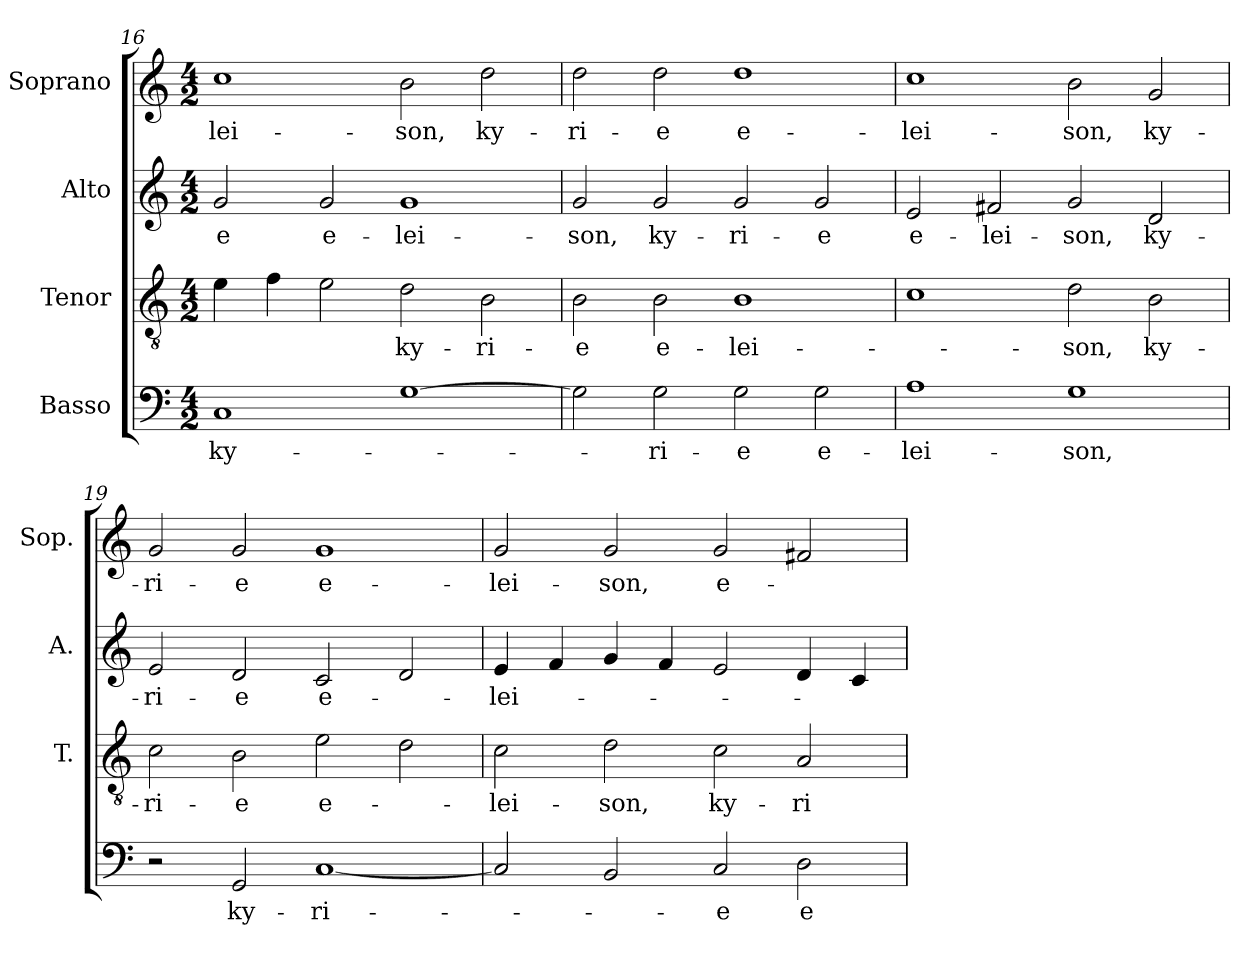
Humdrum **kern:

**kern	**text	**kern	**text	**kern	**text	**kern	**text
*part4	*part4	*part3	*part3	*part2	*part2	*part1	*part1
*staff4	*staff4	*staff3	*staff3	*staff2	*staff2	*staff1	*staff1
*I"Basso	*	*I"Tenor	*	*I"Alto	*	*I"Soprano	*
*	*	*I'T.	*	*I'A.	*	*I'Sop.	*
!!LO:PB:g=z
*clefF4	*	*clefGv2	*	*clefG2	*	*clefG2	*
*	*	*ITrd7c12	*	*	*	*	*
*k[]	*	*k[]	*	*k[]	*	*k[]	*
*C:	*	*C:	*	*C:	*	*C:	*
*M4/2	*	*M4/2	*	*M4/2	*	*M4/2	*
=16	=16	=16	=16	=16	=16	=16	=16
!	!LO:LY:b:color=#000000	!	!	!	!	!	!
!	!	!	!	!	!LO:LY:b:color=#000000	!	!
!	!	!	!	!	!	!	!LO:LY:b:color=#000000
1Ci	ky-	4Ei\	.	2gi/	-e	1cci	-lei-
.	.	4Fi\	.	.	.	.	.
!	!	!	!	!	!LO:LY:b:color=#000000	!	!
.	.	2Ei\	.	2gi/	e-	.	.
!	!	!	!LO:LY:b:color=#000000	!	!	!	!
!	!	!	!	!	!LO:LY:b:color=#000000	!	!
!	!	!	!	!	!	!	!LO:LY:b:color=#000000
[1Gi	.	2Di\	ky-	1gi	-lei-	2bi\	-son,
!	!	!	!LO:LY:b:color=#000000	!	!	!	!
!	!	!	!	!	!	!	!LO:LY:b:color=#000000
.	.	2BBi\	-ri-	.	.	2ddi\	ky-
=17	=17	=17	=17	=17	=17	=17	=17
!	!	!	!LO:LY:b:color=#000000	!	!	!	!
!	!	!	!	!	!LO:LY:b:color=#000000	!	!
!	!	!	!	!	!	!	!LO:LY:b:color=#000000
2Gi\]	.	2BBi\	-e	2gi/	-son,	2ddi\	-ri-
!	!LO:LY:b:color=#000000	!	!	!	!	!	!
!	!	!	!LO:LY:b:color=#000000	!	!	!	!
!	!	!	!	!	!LO:LY:b:color=#000000	!	!
!	!	!	!	!	!	!	!LO:LY:b:color=#000000
2Gi\	-ri-	2BBi\	e-	2gi/	ky-	2ddi\	-e
!	!LO:LY:b:color=#000000	!	!	!	!	!	!
!	!	!	!LO:LY:b:color=#000000	!	!	!	!
!	!	!	!	!	!LO:LY:b:color=#000000	!	!
!	!	!	!	!	!	!	!LO:LY:b:color=#000000
2Gi\	-e	1BBi	-lei-	2gi/	-ri-	1ddi	e-
!	!LO:LY:b:color=#000000	!	!	!	!	!	!
!	!	!	!	!	!LO:LY:b:color=#000000	!	!
2Gi\	e-	.	.	2gi/	-e	.	.
=18	=18	=18	=18	=18	=18	=18	=18
!	!LO:LY:b:color=#000000	!	!	!	!	!	!
!	!	!	!	!	!LO:LY:b:color=#000000	!	!
!	!	!	!	!	!	!	!LO:LY:b:color=#000000
1Ai	-lei-	1Ci	.	2ei/	e-	1cci	-lei-
!	!	!	!	!	!LO:LY:b:color=#000000	!	!
.	.	.	.	2f#Xi/	-lei-	.	.
!	!LO:LY:b:color=#000000	!	!	!	!	!	!
!	!	!	!LO:LY:b:color=#000000	!	!	!	!
!	!	!	!	!	!LO:LY:b:color=#000000	!	!
!	!	!	!	!	!	!	!LO:LY:b:color=#000000
1Gi	-son,	2Di\	-son,	2gi/	-son,	2bi\	-son,
!	!	!	!LO:LY:b:color=#000000	!	!	!	!
!	!	!	!	!	!LO:LY:b:color=#000000	!	!
!	!	!	!	!	!	!	!LO:LY:b:color=#000000
.	.	2BBi\	ky-	2di/	ky-	2gi/	ky-
=19	=19	=19	=19	=19	=19	=19	=19
!	!	!	!LO:LY:b:color=#000000	!	!	!	!
!	!	!	!	!	!LO:LY:b:color=#000000	!	!
!	!	!	!	!	!	!	!LO:LY:b:color=#000000
2r	.	2Ci\	-ri-	2ei/	-ri-	2gi/	-ri-
!	!LO:LY:b:color=#000000	!	!	!	!	!	!
!	!	!	!LO:LY:b:color=#000000	!	!	!	!
!	!	!	!	!	!LO:LY:b:color=#000000	!	!
!	!	!	!	!	!	!	!LO:LY:b:color=#000000
2GGi/	ky-	2BBi\	-e	2di/	-e	2gi/	-e
!	!LO:LY:b:color=#000000	!	!	!	!	!	!
!	!	!	!LO:LY:b:color=#000000	!	!	!	!
!	!	!	!	!	!LO:LY:b:color=#000000	!	!
!	!	!	!	!	!	!	!LO:LY:b:color=#000000
[1Ci	-ri-	2Ei\	e-	2ci/	e-	1gi	e-
.	.	2Di\	.	2di/	.	.	.
!!LO:LB:g=z
=20	=20	=20	=20	=20	=20	=20	=20
!	!	!	!LO:LY:b:color=#000000	!	!	!	!
!	!	!	!	!	!LO:LY:b:color=#000000	!	!
!	!	!	!	!	!	!	!LO:LY:b:color=#000000
2Ci/]	.	2Ci\	-lei-	4ei/	-lei-	2gi/	-lei-
.	.	.	.	4fi/	.	.	.
!	!	!	!LO:LY:b:color=#000000	!	!	!	!
!	!	!	!	!	!	!	!LO:LY:b:color=#000000
2BBi/	.	2Di\	-son,	4gi/	.	2gi/	-son,
.	.	.	.	4fi/	.	.	.
!	!LO:LY:b:color=#000000	!	!	!	!	!	!
!	!	!	!LO:LY:b:color=#000000	!	!	!	!
!	!	!	!	!	!	!	!LO:LY:b:color=#000000
2Ci/	-e	2Ci\	ky-	2ei/	.	2gi/	e-
!	!LO:LY:b:color=#000000	!	!	!	!	!	!
!	!	!	!LO:LY:b:color=#000000	!	!	!	!
2Di\	e-	2AAi/	-ri-	4di/	.	2f#Xi/	.
.	.	.	.	4ci/	.	.	.
=	=	=	=	=	=	=	=
*-	*-	*-	*-	*-	*-	*-	*-
